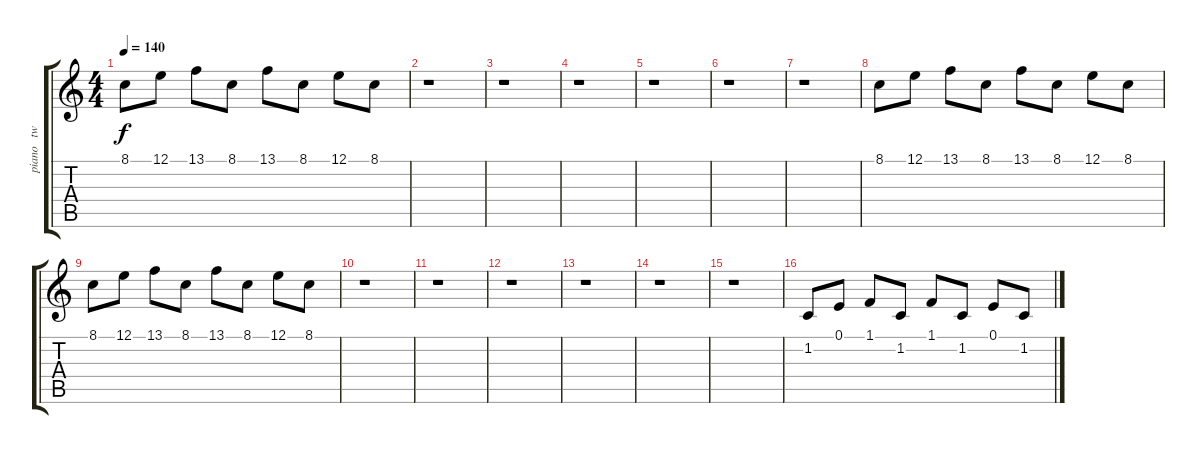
\track ("piano   two" "piano   tw") {instrument brightacousticpiano}
\staff {score tabs}
\tuning (E4 B3 G3 D3 A2 E2) {hide}
\ts (4 4)
\tempo 140
\clef g2
\ks c
8.1.8{dy f} 12.1.8 13.1.8 8.1.8 13.1.8 8.1.8 12.1.8 8.1.8 |
r.1 |
r.1 |
r.1 |
r.1 |
r.1 |
r.1 |
8.1.8 12.1.8 13.1.8 8.1.8 13.1.8 8.1.8 12.1.8 8.1.8 |
8.1.8 12.1.8 13.1.8 8.1.8 13.1.8 8.1.8 12.1.8 8.1.8 |
r.1 |
r.1 |
r.1 |
r.1 |
r.1 |
r.1 |
1.2.8 0.1.8 1.1.8 1.2.8 1.1.8 1.2.8 0.1.8 1.2.8
